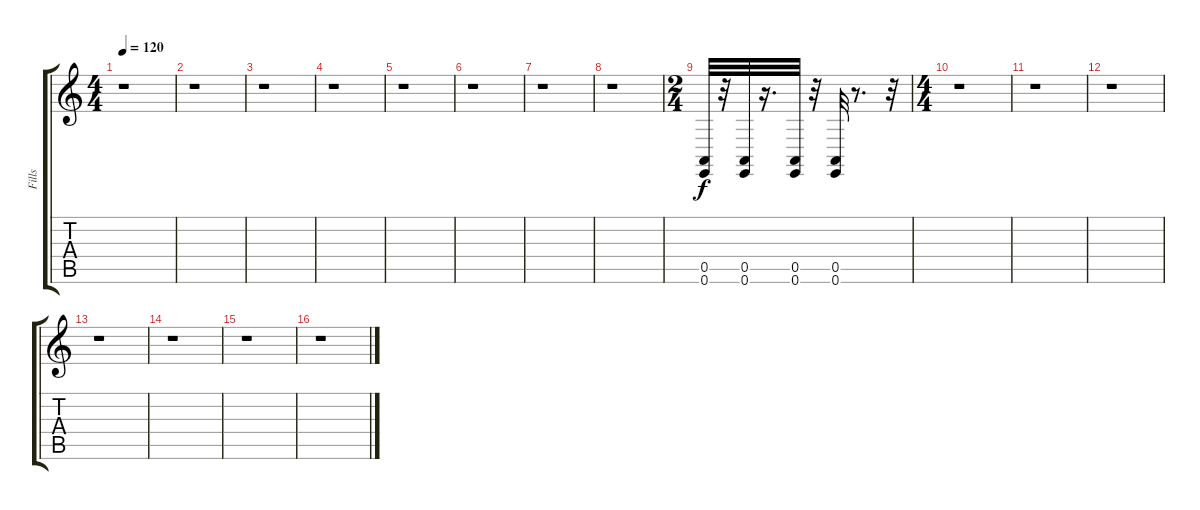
\track ("Fills" "Fills") {instrument pad5bowed}
\staff {score tabs}
\tuning (E4 B3 G3 D3 A2 E2) {hide}
\ts (4 4)
\tempo 120
\clef g2
\ks c
r.1{dy f} |
r.1 |
r.1 |
r.1 |
r.1 |
r.1 |
r.1 |
r.1 |
\ts (2 4)
(0.5 0.6).32 r.32 (0.5 0.6).32 r.16{d} (0.5 0.6).32 r.32 (0.5 0.6).32 r.8{d} r.32 |
\ts (4 4)
r.1 |
r.1 |
r.1 |
r.1 |
r.1 |
r.1 |
r.1
